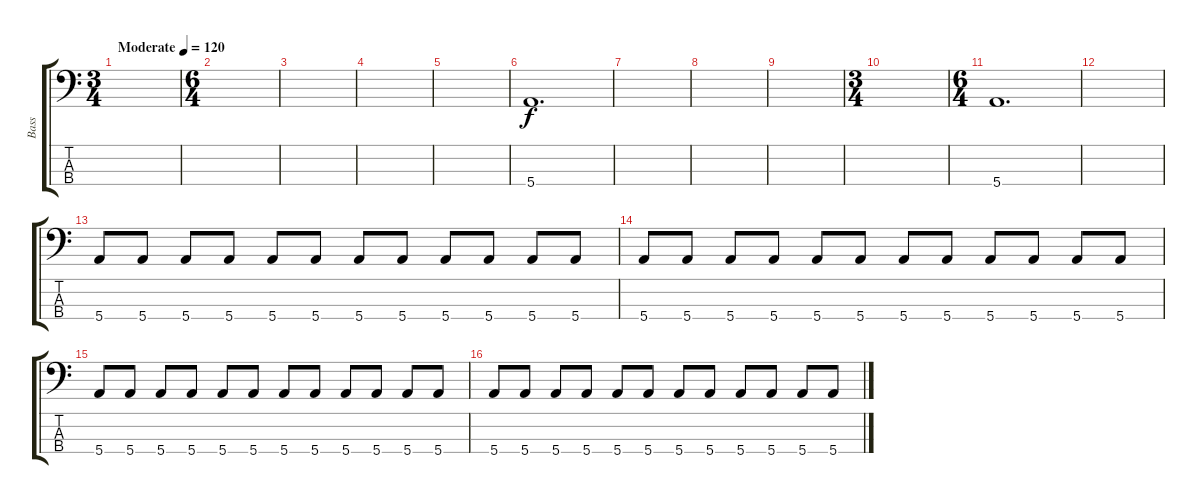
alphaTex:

\track ("Bass" "Bass") {instrument electricbassfinger}
\staff {score tabs}
\tuning (G2 D2 A1 E1) {hide}
\ts (3 4)
\tempo (120 "Moderate")
\clef f4
\ks c
|
\ts (6 4)
|
|
|
|
5.4.1{d} |
|
|
|
\ts (3 4)
|
\ts (6 4)
5.4.1{d} |
|
5.4.8 5.4.8 5.4.8 5.4.8 5.4.8 5.4.8 5.4.8 5.4.8 5.4.8 5.4.8 5.4.8 5.4.8 |
5.4.8 5.4.8 5.4.8 5.4.8 5.4.8 5.4.8 5.4.8 5.4.8 5.4.8 5.4.8 5.4.8 5.4.8 |
5.4.8 5.4.8 5.4.8 5.4.8 5.4.8 5.4.8 5.4.8 5.4.8 5.4.8 5.4.8 5.4.8 5.4.8 |
5.4.8 5.4.8 5.4.8 5.4.8 5.4.8 5.4.8 5.4.8 5.4.8 5.4.8 5.4.8 5.4.8 5.4.8
